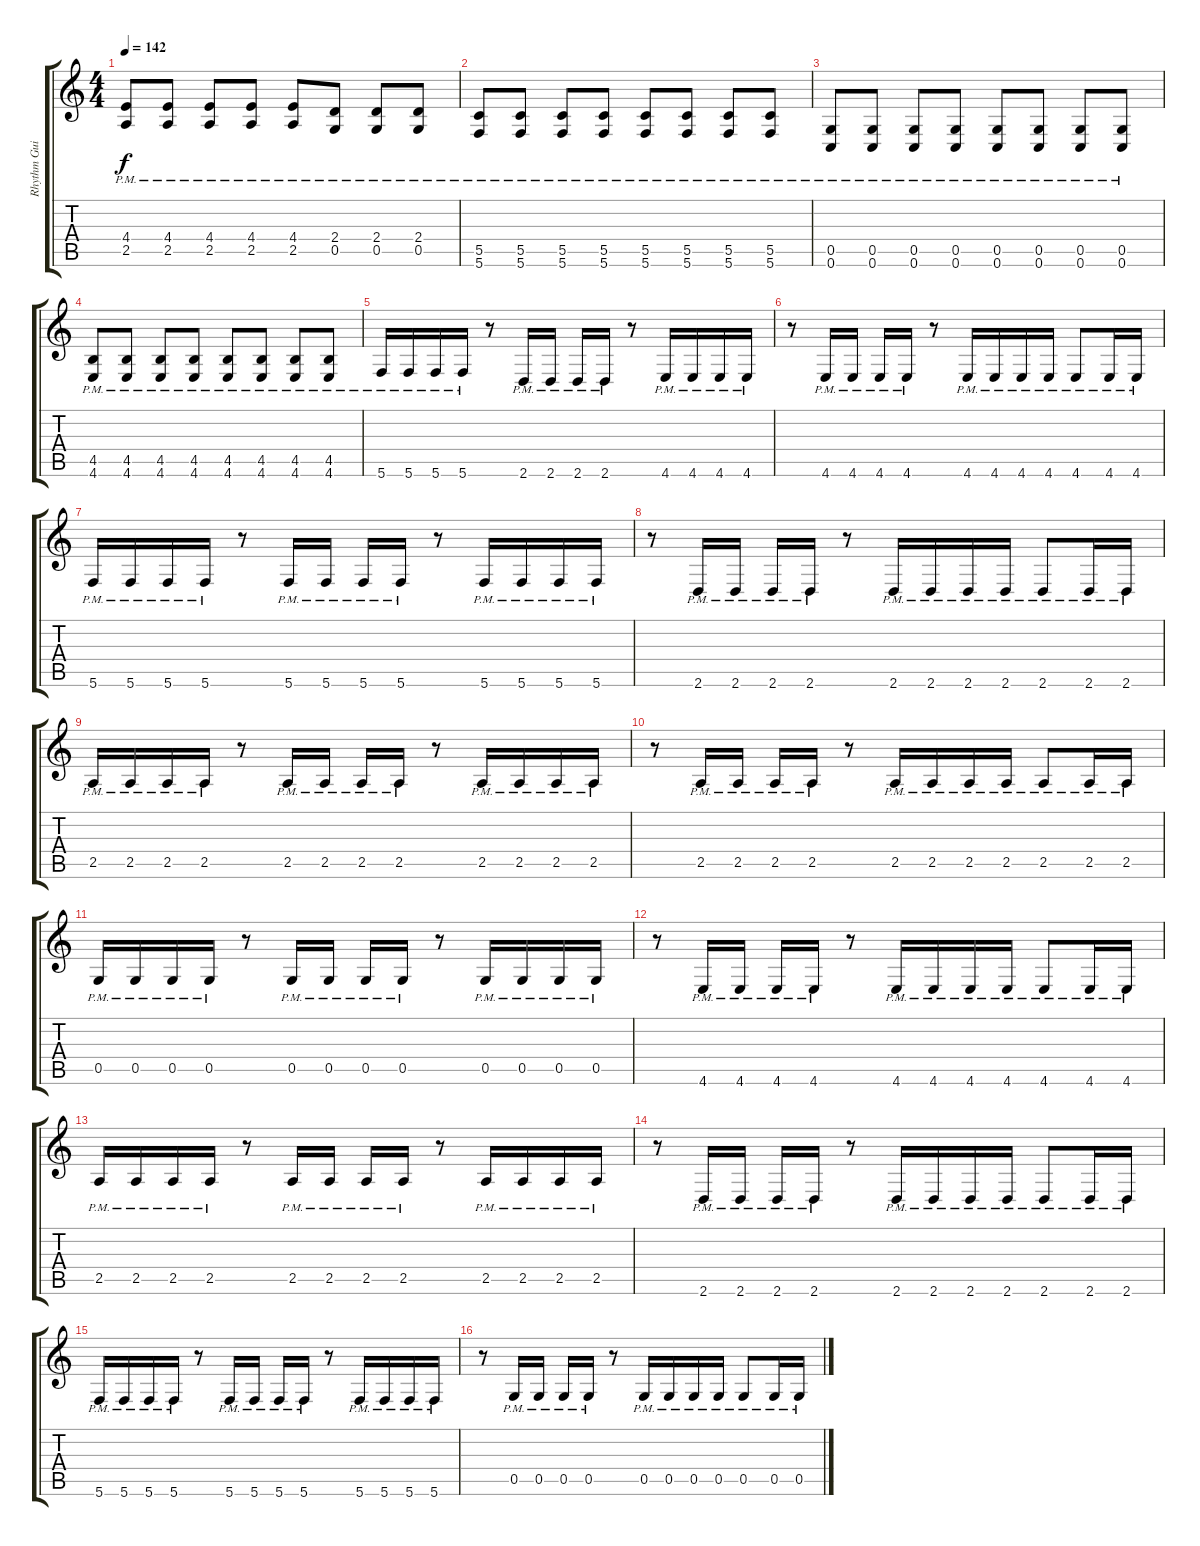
\track ("Rhythm Guitar" "Rhythm Gui") {instrument distortionguitar}
\staff {score tabs}
\tuning (D4 A3 F3 C3 G2 C2) {hide}
\ts (4 4)
\tempo 142
\clef g2
\ks c
(4.4{pm} 2.5{pm}).8{dy f} (4.4{pm} 2.5{pm}).8 (4.4{pm} 2.5{pm}).8 (4.4{pm} 2.5{pm}).8 (4.4{pm} 2.5{pm}).8 (2.4{pm} 0.5{pm}).8 (2.4{pm} 0.5{pm}).8 (2.4{pm} 0.5{pm}).8 |
(5.5{pm} 5.6{pm}).8 (5.5{pm} 5.6{pm}).8 (5.5{pm} 5.6{pm}).8 (5.5{pm} 5.6{pm}).8 (5.5{pm} 5.6{pm}).8 (5.5{pm} 5.6{pm}).8 (5.5{pm} 5.6{pm}).8 (5.5{pm} 5.6{pm}).8 |
(0.5{pm} 0.6{pm}).8 (0.5{pm} 0.6{pm}).8 (0.5{pm} 0.6{pm}).8 (0.5{pm} 0.6{pm}).8 (0.5{pm} 0.6{pm}).8 (0.5{pm} 0.6{pm}).8 (0.5{pm} 0.6{pm}).8 (0.5{pm} 0.6{pm}).8 |
(4.5{pm} 4.6{pm}).8 (4.5{pm} 4.6{pm}).8 (4.5{pm} 4.6{pm}).8 (4.5{pm} 4.6{pm}).8 (4.5{pm} 4.6{pm}).8 (4.5{pm} 4.6{pm}).8 (4.5{pm} 4.6{pm}).8 (4.5{pm} 4.6{pm}).8 |
5.6{pm}.16 5.6{pm}.16 5.6{pm}.16 5.6{pm}.16 r.8 2.6{pm}.16 2.6{pm}.16 2.6{pm}.16 2.6{pm}.16 r.8 4.6{pm}.16 4.6{pm}.16 4.6{pm}.16 4.6{pm}.16 |
r.8 4.6{pm}.16 4.6{pm}.16 4.6{pm}.16 4.6{pm}.16 r.8 4.6{pm}.16 4.6{pm}.16 4.6{pm}.16 4.6{pm}.16 4.6{pm}.8 4.6{pm}.16 4.6{pm}.16 |
5.6{pm}.16 5.6{pm}.16 5.6{pm}.16 5.6{pm}.16 r.8 5.6{pm}.16 5.6{pm}.16 5.6{pm}.16 5.6{pm}.16 r.8 5.6{pm}.16 5.6{pm}.16 5.6{pm}.16 5.6{pm}.16 |
r.8 2.6{pm}.16 2.6{pm}.16 2.6{pm}.16 2.6{pm}.16 r.8 2.6{pm}.16 2.6{pm}.16 2.6{pm}.16 2.6{pm}.16 2.6{pm}.8 2.6{pm}.16 2.6{pm}.16 |
2.5{pm}.16 2.5{pm}.16 2.5{pm}.16 2.5{pm}.16 r.8 2.5{pm}.16 2.5{pm}.16 2.5{pm}.16 2.5{pm}.16 r.8 2.5{pm}.16 2.5{pm}.16 2.5{pm}.16 2.5{pm}.16 |
r.8 2.5{pm}.16 2.5{pm}.16 2.5{pm}.16 2.5{pm}.16 r.8 2.5{pm}.16 2.5{pm}.16 2.5{pm}.16 2.5{pm}.16 2.5{pm}.8 2.5{pm}.16 2.5{pm}.16 |
0.5{pm}.16 0.5{pm}.16 0.5{pm}.16 0.5{pm}.16 r.8 0.5{pm}.16 0.5{pm}.16 0.5{pm}.16 0.5{pm}.16 r.8 0.5{pm}.16 0.5{pm}.16 0.5{pm}.16 0.5{pm}.16 |
r.8 4.6{pm}.16 4.6{pm}.16 4.6{pm}.16 4.6{pm}.16 r.8 4.6{pm}.16 4.6{pm}.16 4.6{pm}.16 4.6{pm}.16 4.6{pm}.8 4.6{pm}.16 4.6{pm}.16 |
2.5{pm}.16 2.5{pm}.16 2.5{pm}.16 2.5{pm}.16 r.8 2.5{pm}.16 2.5{pm}.16 2.5{pm}.16 2.5{pm}.16 r.8 2.5{pm}.16 2.5{pm}.16 2.5{pm}.16 2.5{pm}.16 |
r.8 2.6{pm}.16 2.6{pm}.16 2.6{pm}.16 2.6{pm}.16 r.8 2.6{pm}.16 2.6{pm}.16 2.6{pm}.16 2.6{pm}.16 2.6{pm}.8 2.6{pm}.16 2.6{pm}.16 |
5.6{pm}.16 5.6{pm}.16 5.6{pm}.16 5.6{pm}.16 r.8 5.6{pm}.16 5.6{pm}.16 5.6{pm}.16 5.6{pm}.16 r.8 5.6{pm}.16 5.6{pm}.16 5.6{pm}.16 5.6{pm}.16 |
r.8 0.5{pm}.16 0.5{pm}.16 0.5{pm}.16 0.5{pm}.16 r.8 0.5{pm}.16 0.5{pm}.16 0.5{pm}.16 0.5{pm}.16 0.5{pm}.8 0.5{pm}.16 0.5{pm}.16
